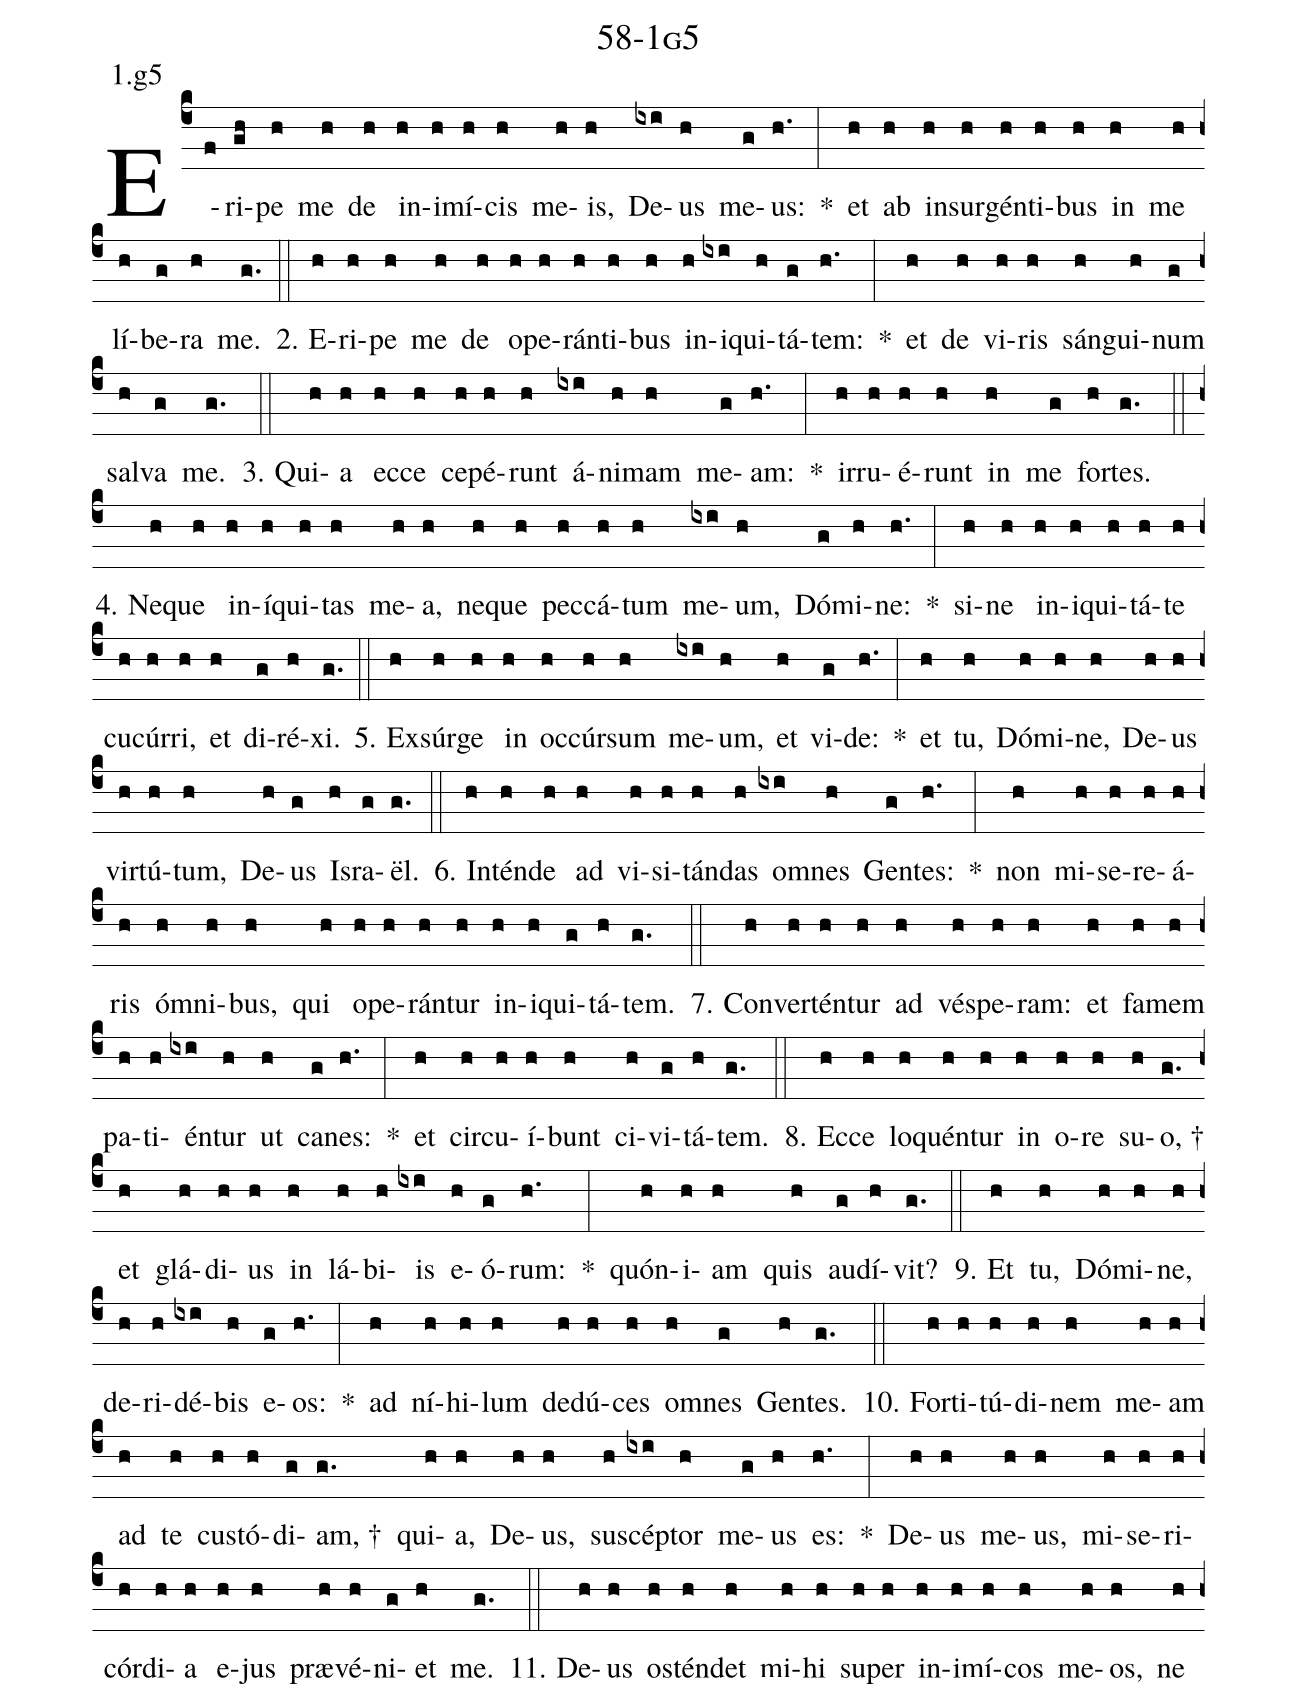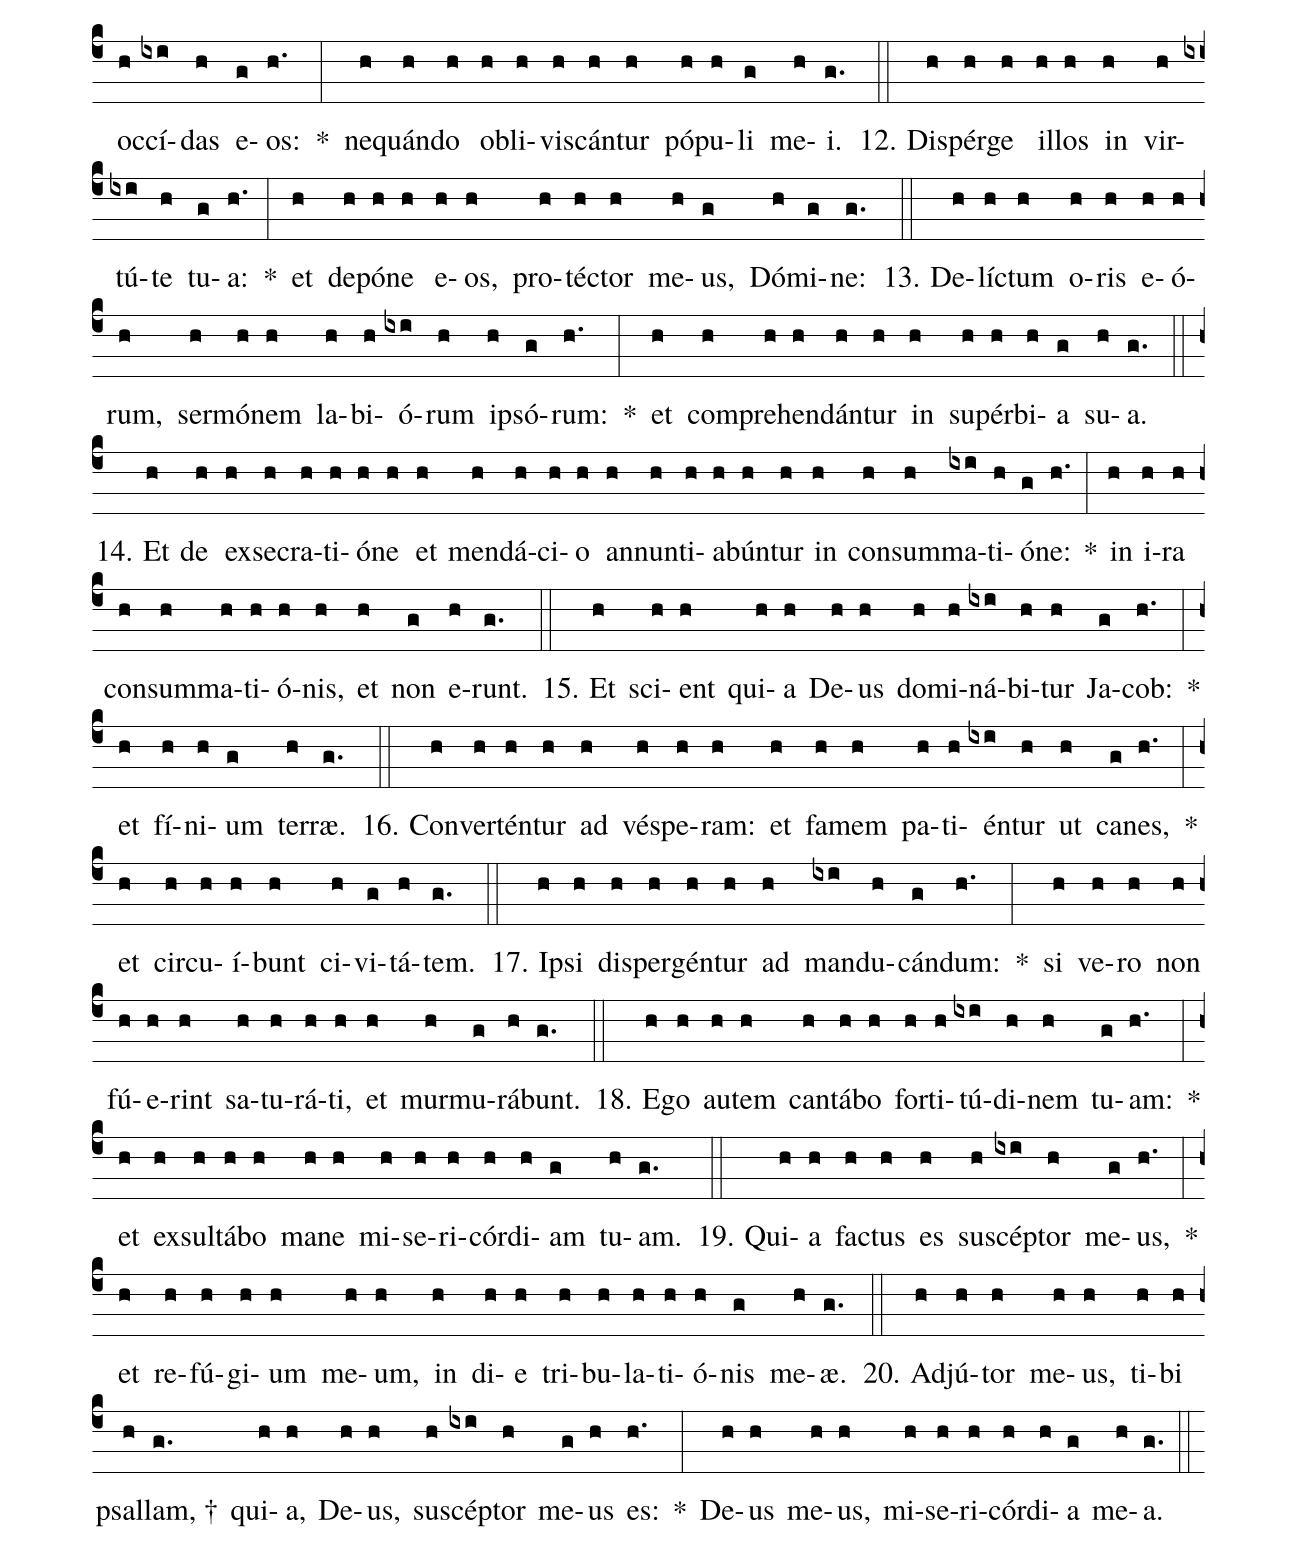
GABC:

name: 58-1g5;
annotation: 1.g5;
%%
(c4)E(f)ri(gh)pe(h) me(h) de(h) in(h)i(h)mí(h)cis(h) me(h)is,(h) De(ixi)us(h) me(g)us:(h.) *(:) et(h) ab(h) in(h)sur(h)gén(h)ti(h)bus(h) in(h) me(h) lí(h)be(g)ra(h) me.(g.) (::)
2. E(h)ri(h)pe(h) me(h) de(h) o(h)pe(h)rán(h)ti(h)bus(h) in(h)i(ixi)qui(h)tá(g)tem:(h.) *(:) et(h) de(h) vi(h)ris(h) sán(h)gui(h)num(g) sal(h)va(g) me.(g.) (::)
3. Qui(h)a(h) ec(h)ce(h) ce(h)pé(h)runt(h) á(ixi)ni(h)mam(h) me(g)am:(h.) *(:) ir(h)ru(h)é(h)runt(h) in(h) me(g) for(h)tes.(g.) (::)
4. Ne(h)que(h) in(h)í(h)qui(h)tas(h) me(h)a,(h) ne(h)que(h) pec(h)cá(h)tum(h) me(ixi)um,(h) Dó(g)mi(h)ne:(h.) *(:) si(h)ne(h) in(h)i(h)qui(h)tá(h)te(h) cu(h)cúr(h)ri,(h) et(h) di(g)ré(h)xi.(g.) (::)
5. Ex(h)súr(h)ge(h) in(h) oc(h)cúr(h)sum(h) me(ixi)um,(h) et(h) vi(g)de:(h.) *(:) et(h) tu,(h) Dó(h)mi(h)ne,(h) De(h)us(h) vir(h)tú(h)tum,(h) De(h)us(g) Is(h)ra(g)ël.(g.) (::)
6. In(h)tén(h)de(h) ad(h) vi(h)si(h)tán(h)das(h) om(ixi)nes(h) Gen(g)tes:(h.) *(:) non(h) mi(h)se(h)re(h)á(h)ris(h) óm(h)ni(h)bus,(h) qui(h) o(h)pe(h)rán(h)tur(h) in(h)i(h)qui(g)tá(h)tem.(g.) (::)
7. Con(h)ver(h)tén(h)tur(h) ad(h) vés(h)pe(h)ram:(h) et(h) fa(h)mem(h) pa(h)ti(h)én(ixi)tur(h) ut(h) ca(g)nes:(h.) *(:) et(h) cir(h)cu(h)í(h)bunt(h) ci(h)vi(g)tá(h)tem.(g.) (::)
8. Ec(h)ce(h) lo(h)quén(h)tur(h) in(h) o(h)re(h) su(h)o, †(g.) et(h) glá(h)di(h)us(h) in(h) lá(h)bi(h)is(ixi) e(h)ó(g)rum:(h.) *(:) quón(h)i(h)am(h) quis(h) au(g)dí(h)vit?(g.) (::)
9. Et(h) tu,(h) Dó(h)mi(h)ne,(h) de(h)ri(h)dé(ixi)bis(h) e(g)os:(h.) *(:) ad(h) ní(h)hi(h)lum(h) de(h)dú(h)ces(h) om(h)nes(g) Gen(h)tes.(g.) (::)
10. For(h)ti(h)tú(h)di(h)nem(h) me(h)am(h) ad(h) te(h) cus(h)tó(h)di(g)am, †(g.) qui(h)a,(h) De(h)us,(h) su(h)scép(ixi)tor(h) me(g)us(h) es:(h.) *(:) De(h)us(h) me(h)us,(h) mi(h)se(h)ri(h)cór(h)di(h)a(h) e(h)jus(h) præ(h)vé(h)ni(g)et(h) me.(g.) (::)
11. De(h)us(h) os(h)tén(h)det(h) mi(h)hi(h) su(h)per(h) in(h)i(h)mí(h)cos(h) me(h)os,(h) ne(h) oc(h)cí(ixi)das(h) e(g)os:(h.) *(:) ne(h)quán(h)do(h) ob(h)li(h)vis(h)cán(h)tur(h) pó(h)pu(h)li(g) me(h)i.(g.) (::)
12. Di(h)spér(h)ge(h) il(h)los(h) in(h) vir(h)tú(ixi)te(h) tu(g)a:(h.) *(:) et(h) de(h)pó(h)ne(h) e(h)os,(h) pro(h)téc(h)tor(h) me(h)us,(g) Dó(h)mi(g)ne:(g.) (::)
13. De(h)líc(h)tum(h) o(h)ris(h) e(h)ó(h)rum,(h) ser(h)mó(h)nem(h) la(h)bi(h)ó(ixi)rum(h) ip(h)só(g)rum:(h.) *(:) et(h) com(h)pre(h)hen(h)dán(h)tur(h) in(h) su(h)pér(h)bi(h)a(g) su(h)a.(g.) (::)
14. Et(h) de(h) ex(h)se(h)cra(h)ti(h)ó(h)ne(h) et(h) men(h)dá(h)ci(h)o(h) an(h)nun(h)ti(h)a(h)bún(h)tur(h) in(h) con(h)sum(h)ma(ixi)ti(h)ó(g)ne:(h.) *(:) in(h) i(h)ra(h) con(h)sum(h)ma(h)ti(h)ó(h)nis,(h) et(h) non(g) e(h)runt.(g.) (::)
15. Et(h) sci(h)ent(h) qui(h)a(h) De(h)us(h) do(h)mi(h)ná(ixi)bi(h)tur(h) Ja(g)cob:(h.) *(:) et(h) fí(h)ni(h)um(g) ter(h)ræ.(g.) (::)
16. Con(h)ver(h)tén(h)tur(h) ad(h) vés(h)pe(h)ram:(h) et(h) fa(h)mem(h) pa(h)ti(h)én(ixi)tur(h) ut(h) ca(g)nes,(h.) *(:) et(h) cir(h)cu(h)í(h)bunt(h) ci(h)vi(g)tá(h)tem.(g.) (::)
17. Ip(h)si(h) di(h)sper(h)gén(h)tur(h) ad(h) man(ixi)du(h)cán(g)dum:(h.) *(:) si(h) ve(h)ro(h) non(h) fú(h)e(h)rint(h) sa(h)tu(h)rá(h)ti,(h) et(h) mur(h)mu(g)rá(h)bunt.(g.) (::)
18. E(h)go(h) au(h)tem(h) can(h)tá(h)bo(h) for(h)ti(h)tú(ixi)di(h)nem(h) tu(g)am:(h.) *(:) et(h) ex(h)sul(h)tá(h)bo(h) ma(h)ne(h) mi(h)se(h)ri(h)cór(h)di(h)am(g) tu(h)am.(g.) (::)
19. Qui(h)a(h) fac(h)tus(h) es(h) su(h)scép(ixi)tor(h) me(g)us,(h.) *(:) et(h) re(h)fú(h)gi(h)um(h) me(h)um,(h) in(h) di(h)e(h) tri(h)bu(h)la(h)ti(h)ó(h)nis(g) me(h)æ.(g.) (::)
20. Ad(h)jú(h)tor(h) me(h)us,(h) ti(h)bi(h) psal(h)lam, †(g.) qui(h)a,(h) De(h)us,(h) su(h)scép(ixi)tor(h) me(g)us(h) es:(h.) *(:) De(h)us(h) me(h)us,(h) mi(h)se(h)ri(h)cór(h)di(h)a(g) me(h)a.(g.) (::)
